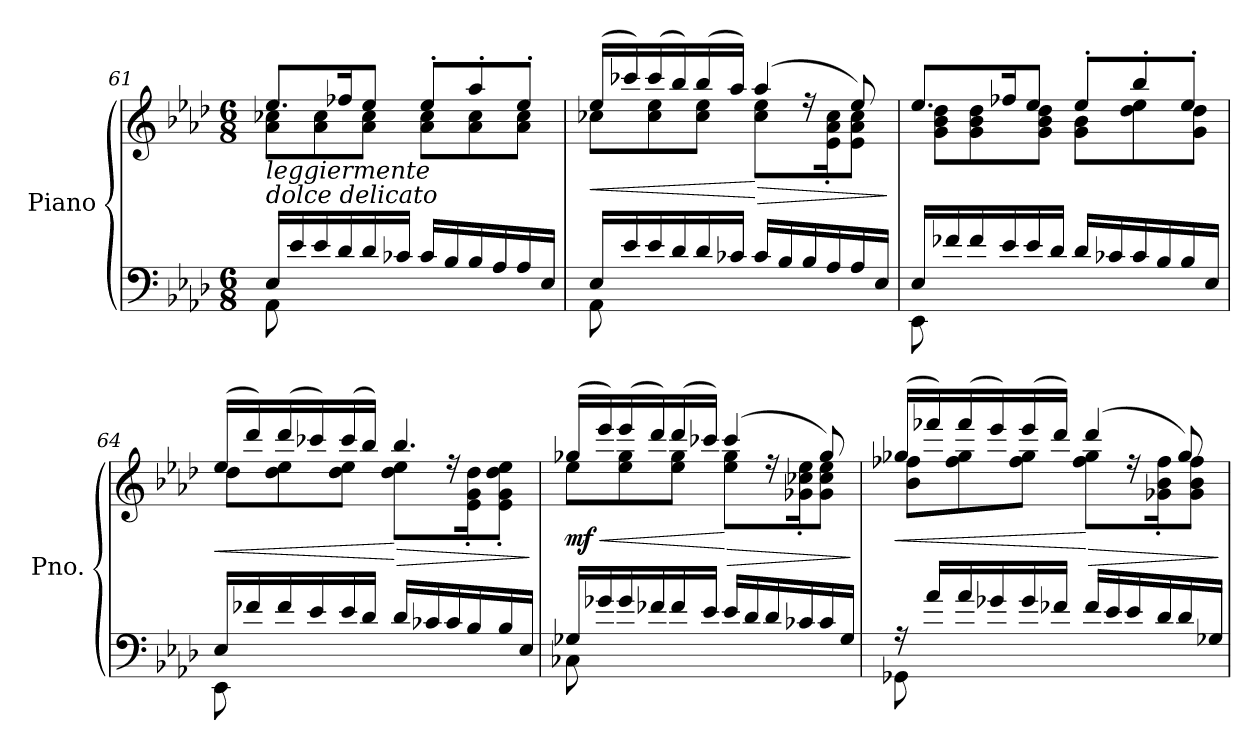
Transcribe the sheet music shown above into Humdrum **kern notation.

**kern	**kern	**dynam
*part1	*part1	*part1
*staff2	*staff1	*staff1/2
*I"Piano	*	*
*I'Pno.	*	*
!!LO:LB:g=z
*clefF4	*clefG2	*
*k[b-e-a-d-]	*k[b-e-a-d-]	*
*M6/8	*M6/8	*
=61	=61	=61
*^	*^	*
!LO:TX:a:i:t=dolce delicato	!	!	!	!
!LO:TX:a:i:t=leggiermente	!	!	!	!
16E-/LL	8AA-:\	8.ee-/L	8a-\ 8cc-X\L	.
16e-/	.	.	.	.
16e-/	4ryy	.	8a-\ 8cc-\	.
16d-/	.	16ff-X/K	.	.
*	*	*MM75	*	*
16d-/	.	8ee-/J	8a-\ 8cc-\J	.
16c-X/JJ	.	.	.	.
16c-/LL	8ryy	8ee-'/L	8a-\ 8cc-\L	.
16B-/	.	.	.	.
16B-/	4ryy	8aa-'/	8a-\ 8cc-\	.
16A-/	.	.	.	.
16A-/	.	8ee-'/J	8a-\ 8cc-\J	.
16E-/JJ	.	.	.	.
=62	=62	=62	=62	=62
!	!	!	!	!LO:HP:b
16E-/LL	8AA-\	(>16ee-/LL	8cc-X\L	<
16e-/	.	16ccc-X/)	.	.
16e-/	4ryy	(>16ccc-/	8cc-\ 8ee-\	.
16d-/	.	16bb-/)	.	.
16d-/	.	(>16bb-/	8cc-\ 8ee-\J	.
16c-X/JJ	.	16aa-/JJ)	.	.
!	!	!	!	!LO:HP:n=1:b
16c-/LL	8ryy	(4aa-/	8cc-\ 8ee-\L	[ >
16B-/	.	.	.	.
16B-/	4ryy	.	16rff	.
16A-/	.	.	16e-\' 16a-\' 16cc-\'K	.
*	*	*MM80	*	*
16A-/	.	8ee-/)	8e-\ 8a-\ 8cc-\J	.
16E-/JJ	.	.	.	.
*v	*v	*	*	*
*	*v	*v	*
.	.	]
=63	=63	=63
*^	*^	*
16E-/LL	8EE-:\	8.ee-/L	8g\ 8b-\ 8dd-\L	.
16f-X/	.	.	.	.
16f-/	4ryy	.	8g\ 8b-\ 8dd-\	.
16e-/	.	16ff-X/K	.	.
16e-/	.	8ee-/J	8g\ 8b-\ 8dd-\J	.
16d-/JJ	.	.	.	.
16d-/LL	8ryy	8ee-'/L	8g\ 8b-\L	.
16c-X/	.	.	.	.
16c-/	4ryy	8bb-'/	8dd-\ 8ee-\	.
16B-/	.	.	.	.
16B-/	.	8ee-'/J	8g\ 8dd-\J	.
16E-/JJ	.	.	.	.
!!LO:LB:g=z	!!
=64	=64	=64	=64	=64
!	!	!	!	!LO:HP:b
16E-/LL	8EE-:\	(>16ee-/LL	8dd-\L	<
*	*	*MM70	*	*
16f-X/	.	16ddd-/)	.	.
*	*	*MM80	*	*
16f-/	4ryy	(>16ddd-/	8dd-\ 8ee-\	.
*	*	*MM70	*	*
16e-/	.	16ccc-X/)	.	.
*	*	*MM80	*	*
16e-/	.	(>16ccc-/	8dd-\ 8ee-\J	.
*	*	*MM70	*	*
16d-/JJ	.	16bb-/JJ)	.	.
*	*	*MM80	*	*
!	!	!	!	!LO:HP:n=1:b
16d-/LL	8ryy	4.bb-/	8dd-\ 8ee-\L	[ >
16c-X/	.	.	.	.
16c-/	4ryy	.	16rff	.
16B-/	.	.	16e-\' 16g\' 16dd-\'K	.
16B-/	.	.	8e-\' 8g\' 8dd-\' 8ee-\'J	.
16E-/JJ	.	.	.	.
*v	*v	*	*	*
*	*v	*v	*
.	.	]
=65	=65	=65
*^	*	*
!	!	!	!LO:HP:b
*	*	*^	*
!	!	!	!	!LO:DY:n=1:b
16G-X/LL	8C-X\	(>16gg-X/LL	8ee-\L	< mf
16g-X/	.	16eee-/)	.	.
16g-/	4ryy	(>16eee-/	8ee-\ 8gg-\	.
16f-X/	.	16ddd-/)	.	.
16f-/	.	(>16ddd-/	8ee-\ 8gg-\J	.
16e-/JJ	.	16ccc-X/JJ)	.	.
*	*	*MM70	*	*
!	!	!	!	!LO:HP:n=1:b
16e-/LL	8ryy	(4ccc-/	8ee-\ 8gg-\L	[ >
16d-/	.	.	.	.
16d-/	4ryy	.	16rff	.
*	*	*MM80	*	*
16c-X/	.	.	16g-X\' 16cc-X\' 16ee-\'K	.
16c-/	.	8gg-/)	8g-\ 8cc-\ 8ee-\J	.
16G-/JJ	.	.	.	.
*v	*v	*	*	*
*	*v	*v	*
.	.	]
=66	=66	=66
*^	*	*
!	!	!	!LO:HP:b
*	*	*^	*
16rA	8GG-X\	(>16gg-X/LL	8b-\ 8ff-X\L	<
16a-/LL	.	16fff-X/)	.	.
16a-/	4ryy	(>16fff-/	8ff-\ 8gg-\	.
16g-X/	.	16eee-/)	.	.
16g-/	.	(>16eee-/	8ff-\ 8gg-\J	.
16f-X/JJ	.	16ddd-/JJ)	.	.
*	*	*MM70	*	*
!	!	!	!	!LO:HP:n=1:b
16f-/LL	8ryy	(4ddd-/	8ff-\ 8gg-\L	[ >
16e-/	.	.	.	.
16e-/	4ryy	.	16rff	.
*	*	*MM80	*	*
16d-/	.	.	16g-X\' 16b-\' 16ff-\'K	.
16d-/	.	8gg-/)	8g-\ 8b-\ 8ff-\J	.
16G-X/JJ	.	.	.	.
*v	*v	*	*	*
*	*v	*v	*
.	.	]
=	=	=
*-	*-	*-
